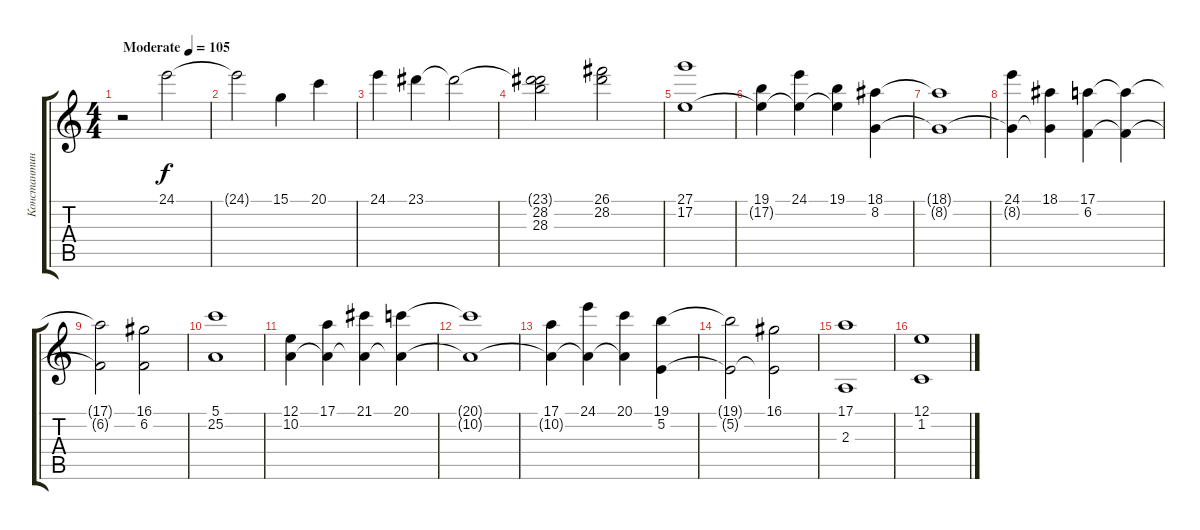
\track ("Константин Бекрев (студия)" "Константин") {instrument synthstrings2}
\staff {score tabs}
\tuning (E4 B3 G3 D3 A2 E2) {hide}
\ts (4 4)
\tempo (105 "Moderate")
\clef g2
\ks c
r.2{dy f instrument synthstrings2} 24.1.2 |
24.1{t}.2 15.1.4 20.1.4 |
24.1.4 23.1.4 23.1{t}.2 |
(23.1{t} 28.2 28.3).2 (26.1 28.2).2 |
(27.1 17.2).1 |
(19.1 17.2{t}).4 (24.1 17.2{t}).4 (19.1 17.2{t}).4 (18.1 8.2).4 |
(18.1{t} 8.2{t}).1 |
(24.1 8.2{t}).4 (18.1 8.2{t}).4 (17.1 6.2).4 (17.1{t} 6.2{t}).4 |
(17.1{t} 6.2{t}).2 (16.1 6.2).2 |
(5.1 25.2).1 |
(12.1 10.2).4 (17.1 10.2{t}).4 (21.1 10.2{t}).4 (20.1 10.2{t}).4 |
(20.1{t} 10.2{t}).1 |
(17.1 10.2{t}).4 (24.1 10.2{t}).4 (20.1 10.2{t}).4 (19.1 5.2).4 |
(19.1{t} 5.2{t}).2 (16.1 5.2{t}).2 |
(17.1 2.3).1 |
(12.1 1.2).1
